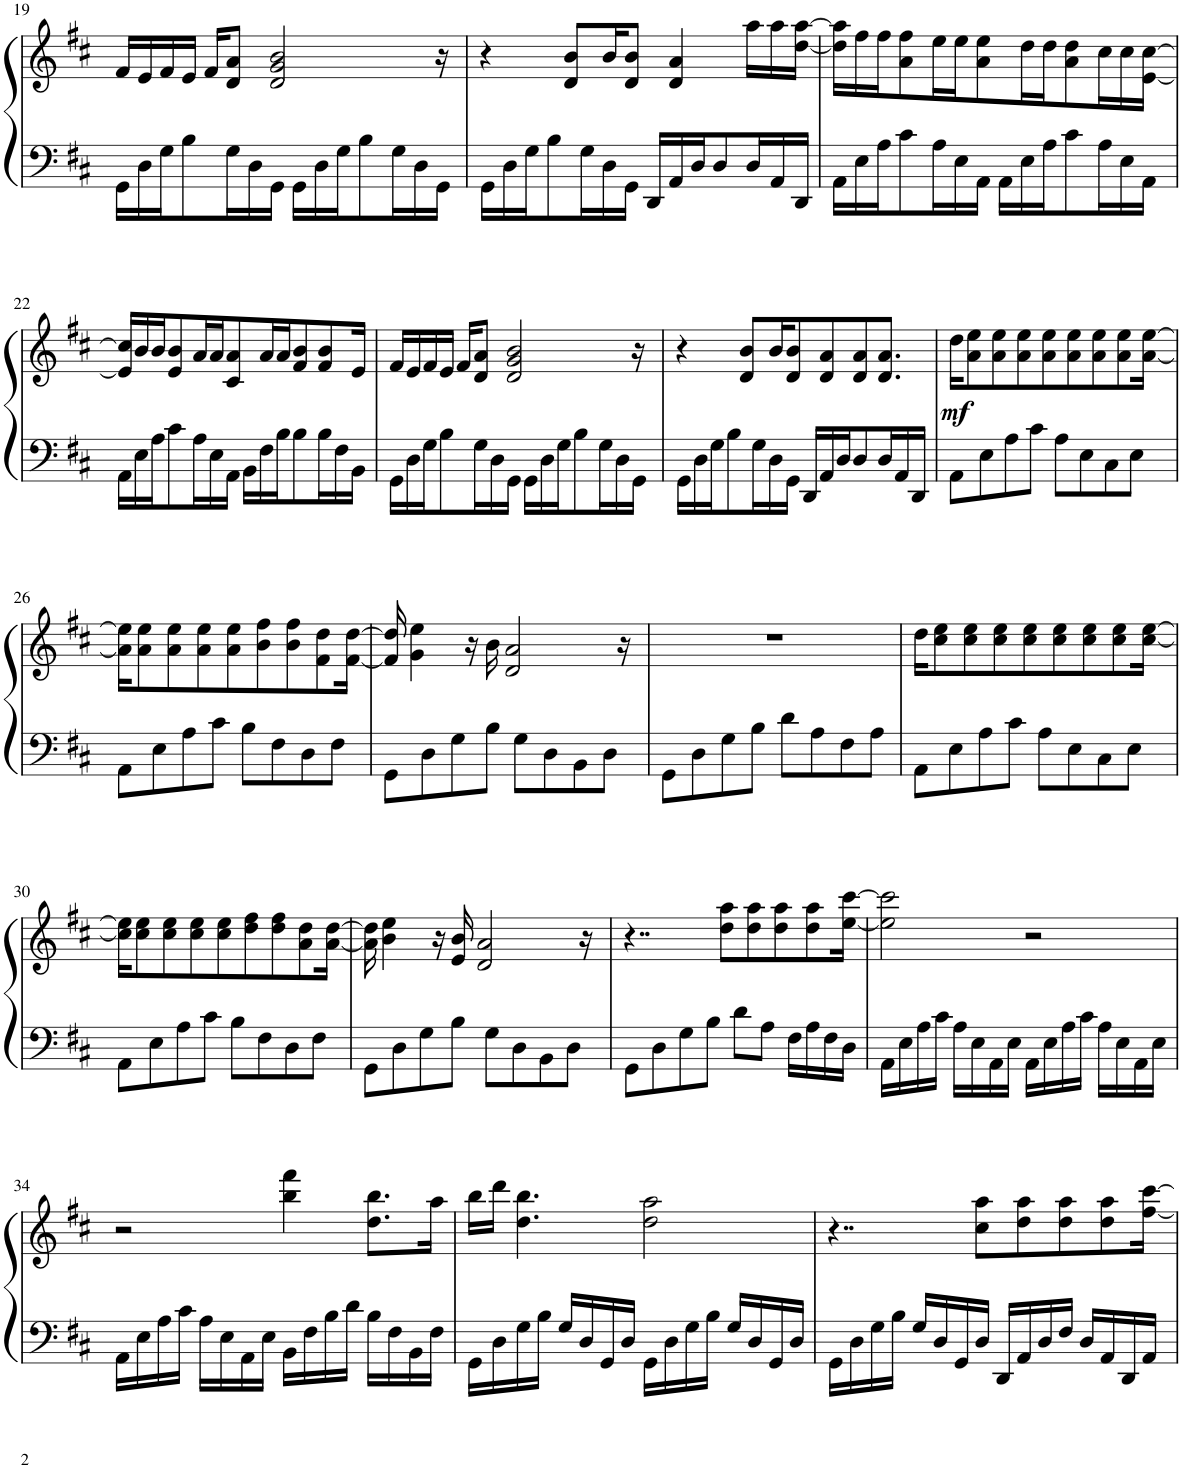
**kern	**kern	**dynam
*part1	*part1	*part1
*staff2	*staff1	*staff1/2
*I"Piano	*	*
*I'Pno.	*	*
!!LO:PB:g=z
*clefF4	*clefG2	*
*k[f#c#]	*k[f#c#]	*
*M4/4	*M4/4	*
=19	=19	=19
16GG\LL	16f#/LL	.
16D\	16e/	.
16G\J	16f#/	.
8B\	16e/JJ	.
.	16f#/KL	.
16G\L	8d/ 8a/J	.
16D\	.	.
16GG\JJ	2d/ 2g/ 2b/	.
16GG\LL	.	.
16D\	.	.
16G\J	.	.
8B\	.	.
16G\L	.	.
16D\	.	.
16GG\JJ	16r	.
=20	=20	=20
16GG\LL	4r	.
16D\	.	.
16G\J	.	.
8B\	.	.
.	8d/ 8b/L	.
16G\L	.	.
16D\	16b/K	.
16GG\JJ	8d/ 8b/J	.
16DD/LL	.	.
16AA/	4d/ 4a/	.
16D/J	.	.
8D/	.	.
16D/L	16aa\LL	.
16AA/	16aa\	.
16DD/JJ	[16dd\ [16aa\JJ	.
=21	=21	=21
16AA\LL	16dd\] 16aa\]LL	.
16E\	16ff#\	.
16A\J	16ff#\J	.
8c#\	8a\ 8ff#\	.
16A\L	16ee\L	.
16E\	16ee\J	.
16AA\JJ	8a\ 8ee\	.
16AA\LL	.	.
16E\	16dd\L	.
16A\J	16dd\J	.
8c#\	8a\ 8dd\	.
16A\L	16cc#\L	.
16E\	16cc#\	.
16AA\JJ	[16e\ [16cc#\JJ	.
!!LO:LB:g=z
=22	=22	=22
16AA\LL	16e/] 16cc#/]LL	.
16E\	16b/	.
16A\J	16b/J	.
8c#\	8e/ 8b/	.
16A\L	16a/L	.
16E\	16a/J	.
16AA\JJ	8c#/ 8a/	.
16BB\LL	.	.
16F#\	16a/L	.
16B\J	16a/J	.
8B\	8f#/ 8b/	.
16B\L	8f#/ 8b/	.
16F#\	.	.
16BB\JJ	16e/Jk	.
=23	=23	=23
16GG\LL	16f#/LL	.
16D\	16e/	.
16G\J	16f#/	.
8B\	16e/JJ	.
.	16f#/KL	.
16G\L	8d/ 8a/J	.
16D\	.	.
16GG\JJ	2d/ 2g/ 2b/	.
16GG\LL	.	.
16D\	.	.
16G\J	.	.
8B\	.	.
16G\L	.	.
16D\	.	.
16GG\JJ	16r	.
=24	=24	=24
16GG\LL	4r	.
16D\	.	.
16G\J	.	.
8B\	.	.
.	8d/ 8b/L	.
16G\L	.	.
16D\	16b/K	.
16GG\JJ	8d/ 8b/	.
16DD/LL	.	.
16AA/	8d/ 8a/	.
16D/J	.	.
8D/	8d/ 8a/	.
16D/L	8.d/ 8.a/J	.
16AA/	.	.
16DD/JJ	.	.
=25	=25	=25
!	!	!LO:DY:b
8AA\L	16dd\KL	mf
.	8a\ 8ee\	.
8E\	.	.
.	8a\ 8ee\	.
8A\	.	.
.	8a\ 8ee\	.
8c#\J	.	.
.	8a\ 8ee\	.
8A\L	.	.
.	8a\ 8ee\	.
8E\	.	.
.	8a\ 8ee\	.
8C#\	.	.
.	8a\ 8ee\	.
8E\J	.	.
.	[16a\ [16ee\Jk	.
!!LO:LB:g=z
=26	=26	=26
8AA\L	16a\] 16ee\]KL	.
.	8a\ 8ee\	.
8E\	.	.
.	8a\ 8ee\	.
8A\	.	.
.	8a\ 8ee\	.
8c#\J	.	.
.	8a\ 8ee\	.
8B\L	.	.
.	8b\ 8ff#\	.
8F#\	.	.
.	8b\ 8ff#\	.
8D\	.	.
.	8f#\ 8dd\	.
8F#\J	.	.
.	[16f#\ [16dd\Jk	.
=27	=27	=27
8GG\L	16f#/] 16dd/]	.
.	4g\ 4ee\	.
8D\	.	.
8G\	.	.
.	16r	.
8B\J	16b\	.
.	2d/ 2a/	.
8G\L	.	.
8D\	.	.
8BB\	.	.
8D\J	.	.
.	16r	.
=28	=28	=28
8GG\L	1r	.
8D\	.	.
8G\	.	.
8B\J	.	.
8d\L	.	.
8A\	.	.
8F#\	.	.
8A\J	.	.
=29	=29	=29
8AA\L	16dd\KL	.
.	8cc#\ 8ee\	.
8E\	.	.
.	8cc#\ 8ee\	.
8A\	.	.
.	8cc#\ 8ee\	.
8c#\J	.	.
.	8cc#\ 8ee\	.
8A\L	.	.
.	8cc#\ 8ee\	.
8E\	.	.
.	8cc#\ 8ee\	.
8C#\	.	.
.	8cc#\ 8ee\	.
8E\J	.	.
.	[16cc#\ [16ee\Jk	.
!!LO:LB:g=z
=30	=30	=30
8AA\L	16cc#\] 16ee\]KL	.
.	8cc#\ 8ee\	.
8E\	.	.
.	8cc#\ 8ee\	.
8A\	.	.
.	8cc#\ 8ee\	.
8c#\J	.	.
.	8cc#\ 8ee\	.
8B\L	.	.
.	8dd\ 8ff#\	.
8F#\	.	.
.	8dd\ 8ff#\	.
8D\	.	.
.	8a\ 8dd\	.
8F#\J	.	.
.	[16a\ [16dd\Jk	.
=31	=31	=31
8GG\L	16a\] 16dd\]	.
.	4b\ 4ee\	.
8D\	.	.
8G\	.	.
.	16r	.
8B\J	16e/ 16b/	.
.	2d/ 2a/	.
8G\L	.	.
8D\	.	.
8BB\	.	.
8D\J	.	.
.	16r	.
=32	=32	=32
8GG\L	4..r	.
8D\	.	.
8G\	.	.
8B\J	.	.
.	8dd\ 8aa\L	.
8d\L	.	.
.	8dd\ 8aa\	.
8A\J	.	.
.	8dd\ 8aa\	.
16F#\LL	.	.
16A\	8dd\ 8aa\	.
16F#\	.	.
16D\JJ	[16ee\ [16ccc#\Jk	.
=33	=33	=33
16AA\LL	2ee\] 2ccc#\]	.
16E\	.	.
16A\	.	.
16c#\JJ	.	.
16A\LL	.	.
16E\	.	.
16AA\	.	.
16E\JJ	.	.
16AA\LL	2r	.
16E\	.	.
16A\	.	.
16c#\JJ	.	.
16A\LL	.	.
16E\	.	.
16AA\	.	.
16E\JJ	.	.
!!LO:LB:g=z
=34	=34	=34
16AA\LL	2r	.
16E\	.	.
16A\	.	.
16c#\JJ	.	.
16A\LL	.	.
16E\	.	.
16AA\	.	.
16E\JJ	.	.
16BB\LL	4bb\ 4fff#\	.
16F#\	.	.
16B\	.	.
16d\JJ	.	.
16B\LL	8.dd\ 8.bb\L	.
16F#\	.	.
16BB\	.	.
16F#\JJ	16aa\Jk	.
=35	=35	=35
16GG\LL	16bb\LL	.
16D\	16ddd\JJ	.
16G\	4.dd\ 4.bb\	.
16B\JJ	.	.
16G/LL	.	.
16D/	.	.
16GG/	.	.
16D/JJ	.	.
16GG\LL	2dd\ 2aa\	.
16D\	.	.
16G\	.	.
16B\JJ	.	.
16G/LL	.	.
16D/	.	.
16GG/	.	.
16D/JJ	.	.
=36	=36	=36
16GG\LL	4..r	.
16D\	.	.
16G\	.	.
16B\JJ	.	.
16G/LL	.	.
16D/	.	.
16GG/	.	.
16D/JJ	8cc#\ 8aa\L	.
16DD/LL	.	.
16AA/	8dd\ 8aa\	.
16D/	.	.
16F#/JJ	8dd\ 8aa\	.
16D/LL	.	.
16AA/	8dd\ 8aa\	.
16DD/	.	.
16AA/JJ	[16ff#\ [16ccc#\Jk	.
=	=	=
*-	*-	*-
